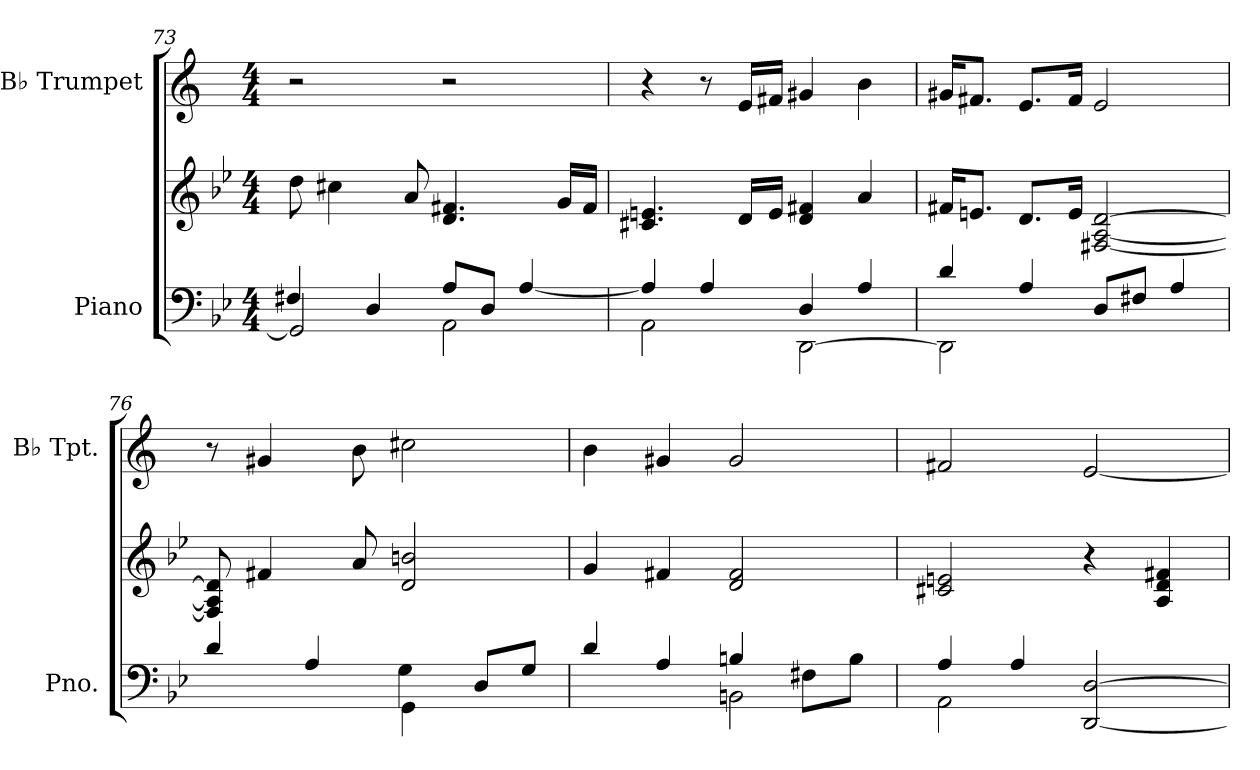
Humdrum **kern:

**kern	**kern	**kern
*part2	*part2	*part1
*staff3	*staff2	*staff1
*I"Piano	*	*I"B♭ Trumpet
*I'Pno.	*	*I'B♭ Tpt.
!!LO:LB:g=z
*clefF4	*clefG2	*clefG2
*	*	*ITrd1c2
*k[b-e-]	*k[b-e-]	*k[b-e-]
*M4/4	*M4/4	*M4/4
=73	=73	=73
*^	*	*
2GG/]	4F#X/	8dd\	2r
.	.	4cc#X\	.
.	4D/	.	.
.	.	8a/	.
2AA\	8A/L	4.d/ 4.f#X/	2r
.	8D/J	.	.
.	[4A/	.	.
.	.	16g/LL	.
.	.	16f#/JJ	.
=74	=74	=74	=74
2AA\	4A/]	4.c#X/ 4.en/	4r
.	4A/	.	8r
.	.	16d/LL	16d/LL
.	.	16e/JJ	16en/JJ
[2DD\	4D/	4d/ 4f#X/	4f#X/
.	4A/	4a/	4a\
=75	=75	=75	=75
2DD\]	4d/	16f#X/KL	16f#X/KL
.	.	8.en/J	8.en/J
.	4A/	8.d/L	8.d/L
.	.	16e/Jk	16e/Jk
8D/L	2ryy	[2F#X/ [2A/ [2d/	2d/
8F#X/J	.	.	.
4A/	.	.	.
=76	=76	=76	=76
4d/	2ryy	8F#/] 8A/] 8d/]	8r
.	.	4f#X/	4f#X/
4A/	.	.	.
.	.	8a/	8a\
4GG\	4G\	2d/ 2bn/	2bn\
8D/L	4ryy	.	.
8G/J	.	.	.
!!LO:LB:g=z
=77	=77	=77	=77
4d/	2ryy	4g/	4a\
4A/	.	4f#X/	4f#X/
2BBn\	4Bn/	2d/ 2f#/	2f#/
.	8F#X\L	.	.
.	8B\J	.	.
=78	=78	=78	=78
2AA\	4A/	2c#X/ 2en/	2en/
.	4A/	.	.
[2DD/ [2D/	2ryy	4r	[2d/
.	.	4A/ 4d/ 4f#X/	.
*v	*v	*	*
=	=	=
*-	*-	*-
